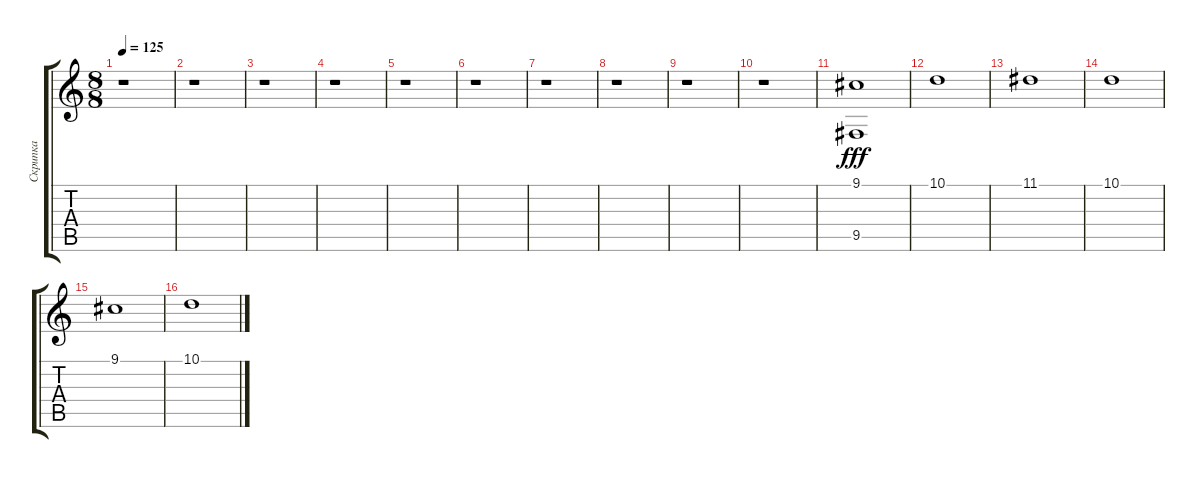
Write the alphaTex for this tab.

\track ("Скрипка" "Скрипка") {instrument stringensemble1}
\staff {score tabs}
\tuning (E4 B3 G3 D3 A2 E2) {hide}
\ts (8 8)
\tempo 125
\clef g2
\ks c
r.1{dy fff} |
r.1 |
r.1 |
r.1 |
r.1 |
r.1 |
r.1 |
r.1 |
r.1 |
r.1 |
(9.1 9.5).1 |
10.1.1 |
11.1.1 |
10.1.1 |
9.1.1 |
10.1.1
